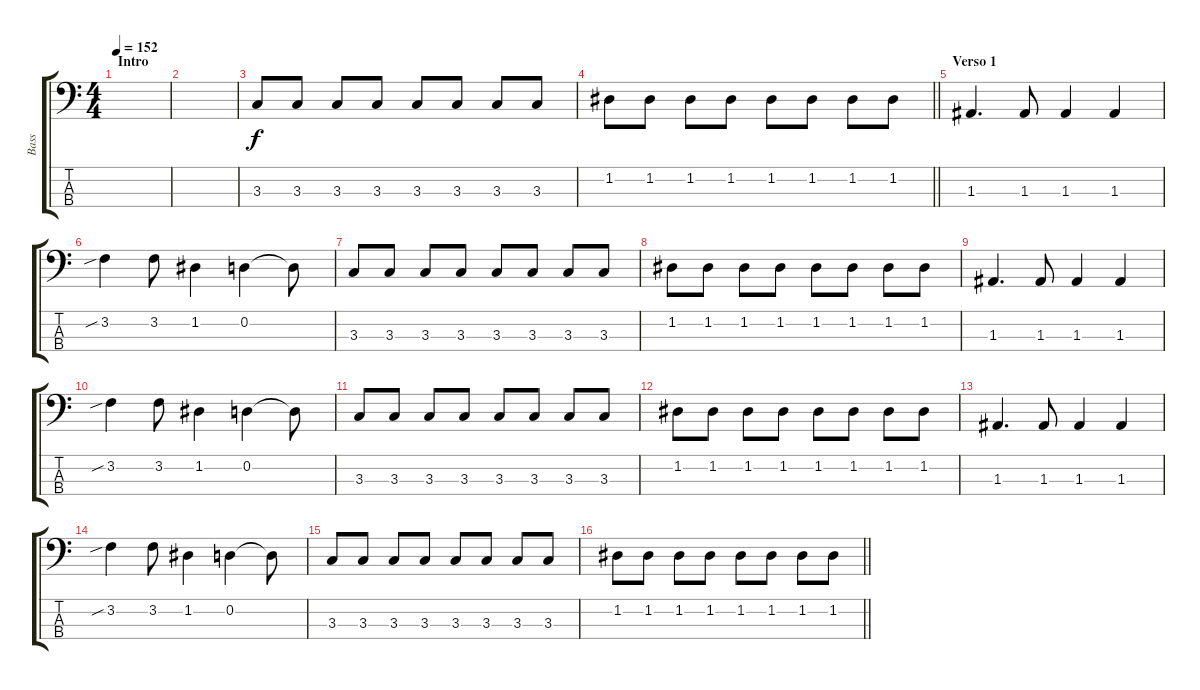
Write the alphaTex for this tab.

\track ("Bass" "Bass") {instrument electricbasspick}
\staff {score tabs}
\tuning (G2 D2 A1 E1) {hide}
\ts (4 4)
\section ("" "Intro")
\tempo 152
\clef f4
\ks c
|
|
3.3.8{volume 16} 3.3.8 3.3.8 3.3.8 3.3.8 3.3.8 3.3.8 3.3.8 |
\barLineRight lightlight
1.2.8 1.2.8 1.2.8 1.2.8 1.2.8 1.2.8 1.2.8 1.2.8 |
\section ("" "Verso 1")
1.3.4{d} 1.3.8 1.3.4 1.3.4 |
3.2{sib}.4 3.2.8 1.2.4 0.2.4 0.2{t}.8 |
3.3.8 3.3.8 3.3.8 3.3.8 3.3.8 3.3.8 3.3.8 3.3.8 |
1.2.8 1.2.8 1.2.8 1.2.8 1.2.8 1.2.8 1.2.8 1.2.8 |
1.3.4{d} 1.3.8 1.3.4 1.3.4 |
3.2{sib}.4 3.2.8 1.2.4 0.2.4 0.2{t}.8 |
3.3.8 3.3.8 3.3.8 3.3.8 3.3.8 3.3.8 3.3.8 3.3.8 |
1.2.8 1.2.8 1.2.8 1.2.8 1.2.8 1.2.8 1.2.8 1.2.8 |
1.3.4{d} 1.3.8 1.3.4 1.3.4 |
3.2{sib}.4 3.2.8 1.2.4 0.2.4 0.2{t}.8 |
3.3.8 3.3.8 3.3.8 3.3.8 3.3.8 3.3.8 3.3.8 3.3.8 |
\barLineRight lightlight
1.2.8 1.2.8 1.2.8 1.2.8 1.2.8 1.2.8 1.2.8 1.2.8
